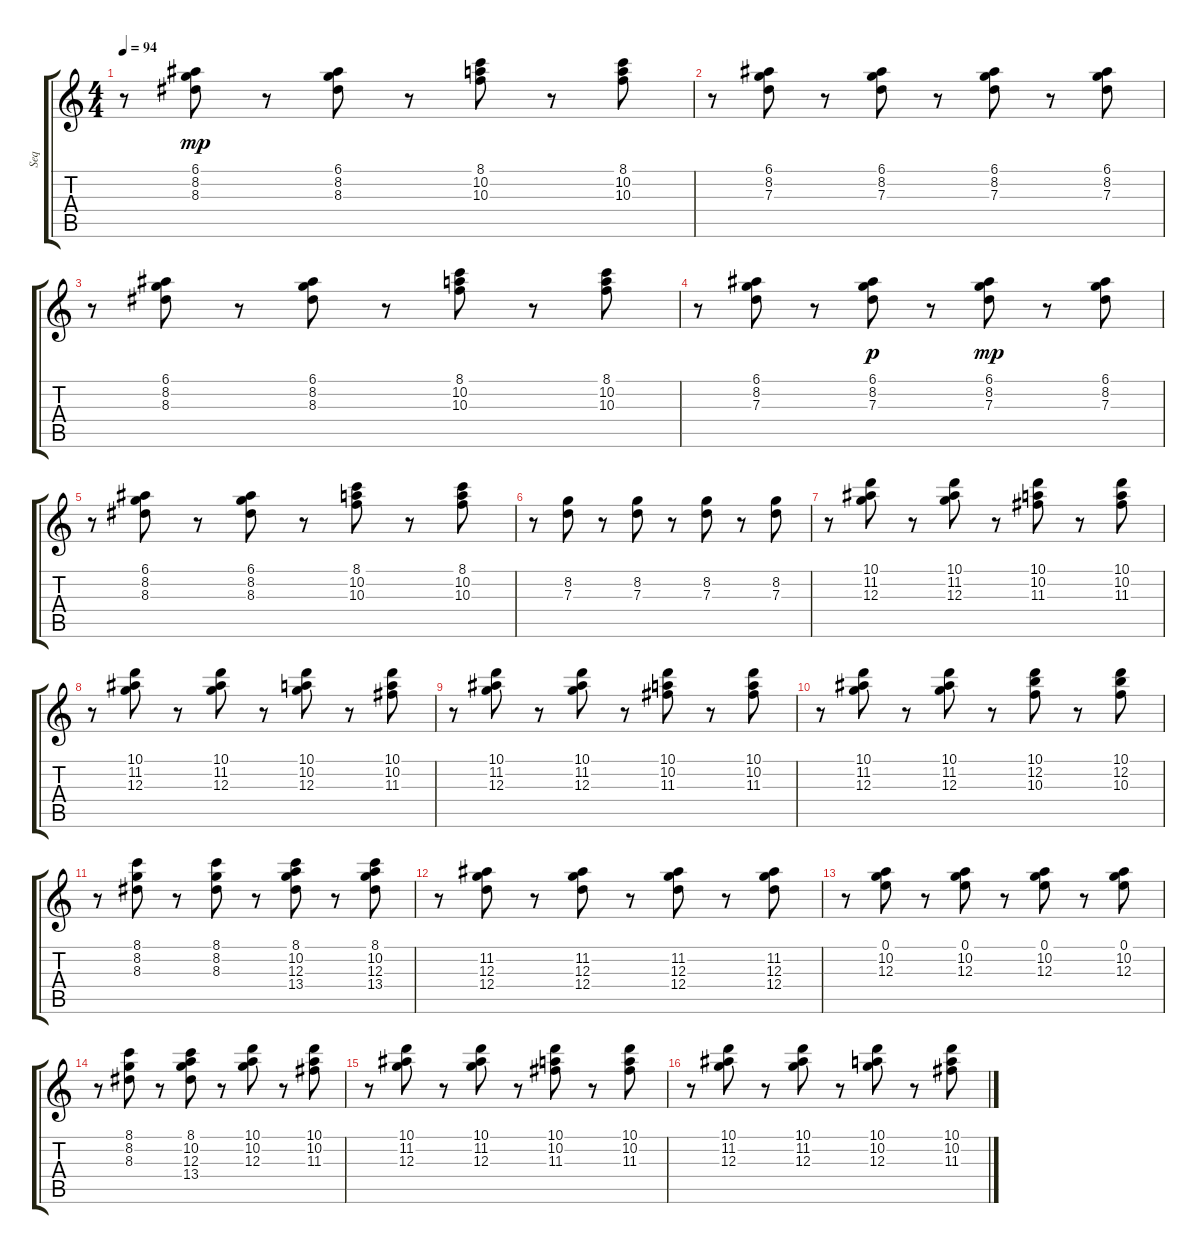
\track ("Seq" "Seq") {instrument electricguitarmuted}
\staff {score tabs}
\tuning (E4 B3 G3 D3 A2 E2) {hide}
\ts (4 4)
\tempo 94
\clef g2
\ks c
r.8{dy mp} (6.1 8.2 8.3).8 r.8 (6.1 8.2 8.3).8 r.8 (8.1 10.2 10.3).8 r.8 (8.1 10.2 10.3).8 |
r.8 (6.1 8.2 7.3).8 r.8 (6.1 8.2 7.3).8 r.8 (6.1 8.2 7.3).8 r.8 (6.1 8.2 7.3).8 |
r.8 (6.1 8.2 8.3).8 r.8 (6.1 8.2 8.3).8 r.8 (8.1 10.2 10.3).8 r.8 (8.1 10.2 10.3).8 |
r.8 (6.1 8.2 7.3).8 r.8 (6.1 8.2 7.3).8{dy p} r.8 (6.1 8.2 7.3).8{dy mp} r.8 (6.1 8.2 7.3).8 |
r.8 (6.1 8.2 8.3).8 r.8 (6.1 8.2 8.3).8 r.8 (8.1 10.2 10.3).8 r.8 (8.1 10.2 10.3).8 |
r.8 (8.2 7.3).8 r.8 (8.2 7.3).8 r.8 (8.2 7.3).8 r.8 (8.2 7.3).8 |
r.8 (10.1 11.2 12.3).8 r.8 (10.1 11.2 12.3).8 r.8 (10.1 10.2 11.3).8 r.8 (10.1 10.2 11.3).8 |
r.8 (10.1 11.2 12.3).8 r.8 (10.1 11.2 12.3).8 r.8 (10.1 10.2 12.3).8 r.8 (10.1 10.2 11.3).8 |
r.8 (10.1 11.2 12.3).8 r.8 (10.1 11.2 12.3).8 r.8 (10.1 10.2 11.3).8 r.8 (10.1 10.2 11.3).8 |
r.8 (10.1 11.2 12.3).8 r.8 (10.1 11.2 12.3).8 r.8 (10.1 12.2 10.3).8 r.8 (10.1 12.2 10.3).8 |
r.8 (8.1 8.2 8.3).8 r.8 (8.1 8.2 8.3).8 r.8 (8.1 10.2 12.3 13.4).8 r.8 (8.1 10.2 12.3 13.4).8 |
r.8 (11.2 12.3 12.4).8 r.8 (11.2 12.3 12.4).8 r.8 (11.2 12.3 12.4).8 r.8 (11.2 12.3 12.4).8 |
r.8 (0.1 10.2 12.3).8 r.8 (0.1 10.2 12.3).8 r.8 (0.1 10.2 12.3).8 r.8 (0.1 10.2 12.3).8 |
r.8 (8.1 8.2 8.3).8 r.8 (8.1 10.2 12.3 13.4).8 r.8 (10.1 10.2 12.3).8 r.8 (10.1 10.2 11.3).8 |
r.8 (10.1 11.2 12.3).8 r.8 (10.1 11.2 12.3).8 r.8 (10.1 10.2 11.3).8 r.8 (10.1 10.2 11.3).8 |
r.8 (10.1 11.2 12.3).8 r.8 (10.1 11.2 12.3).8 r.8 (10.1 10.2 12.3).8 r.8 (10.1 10.2 11.3).8
